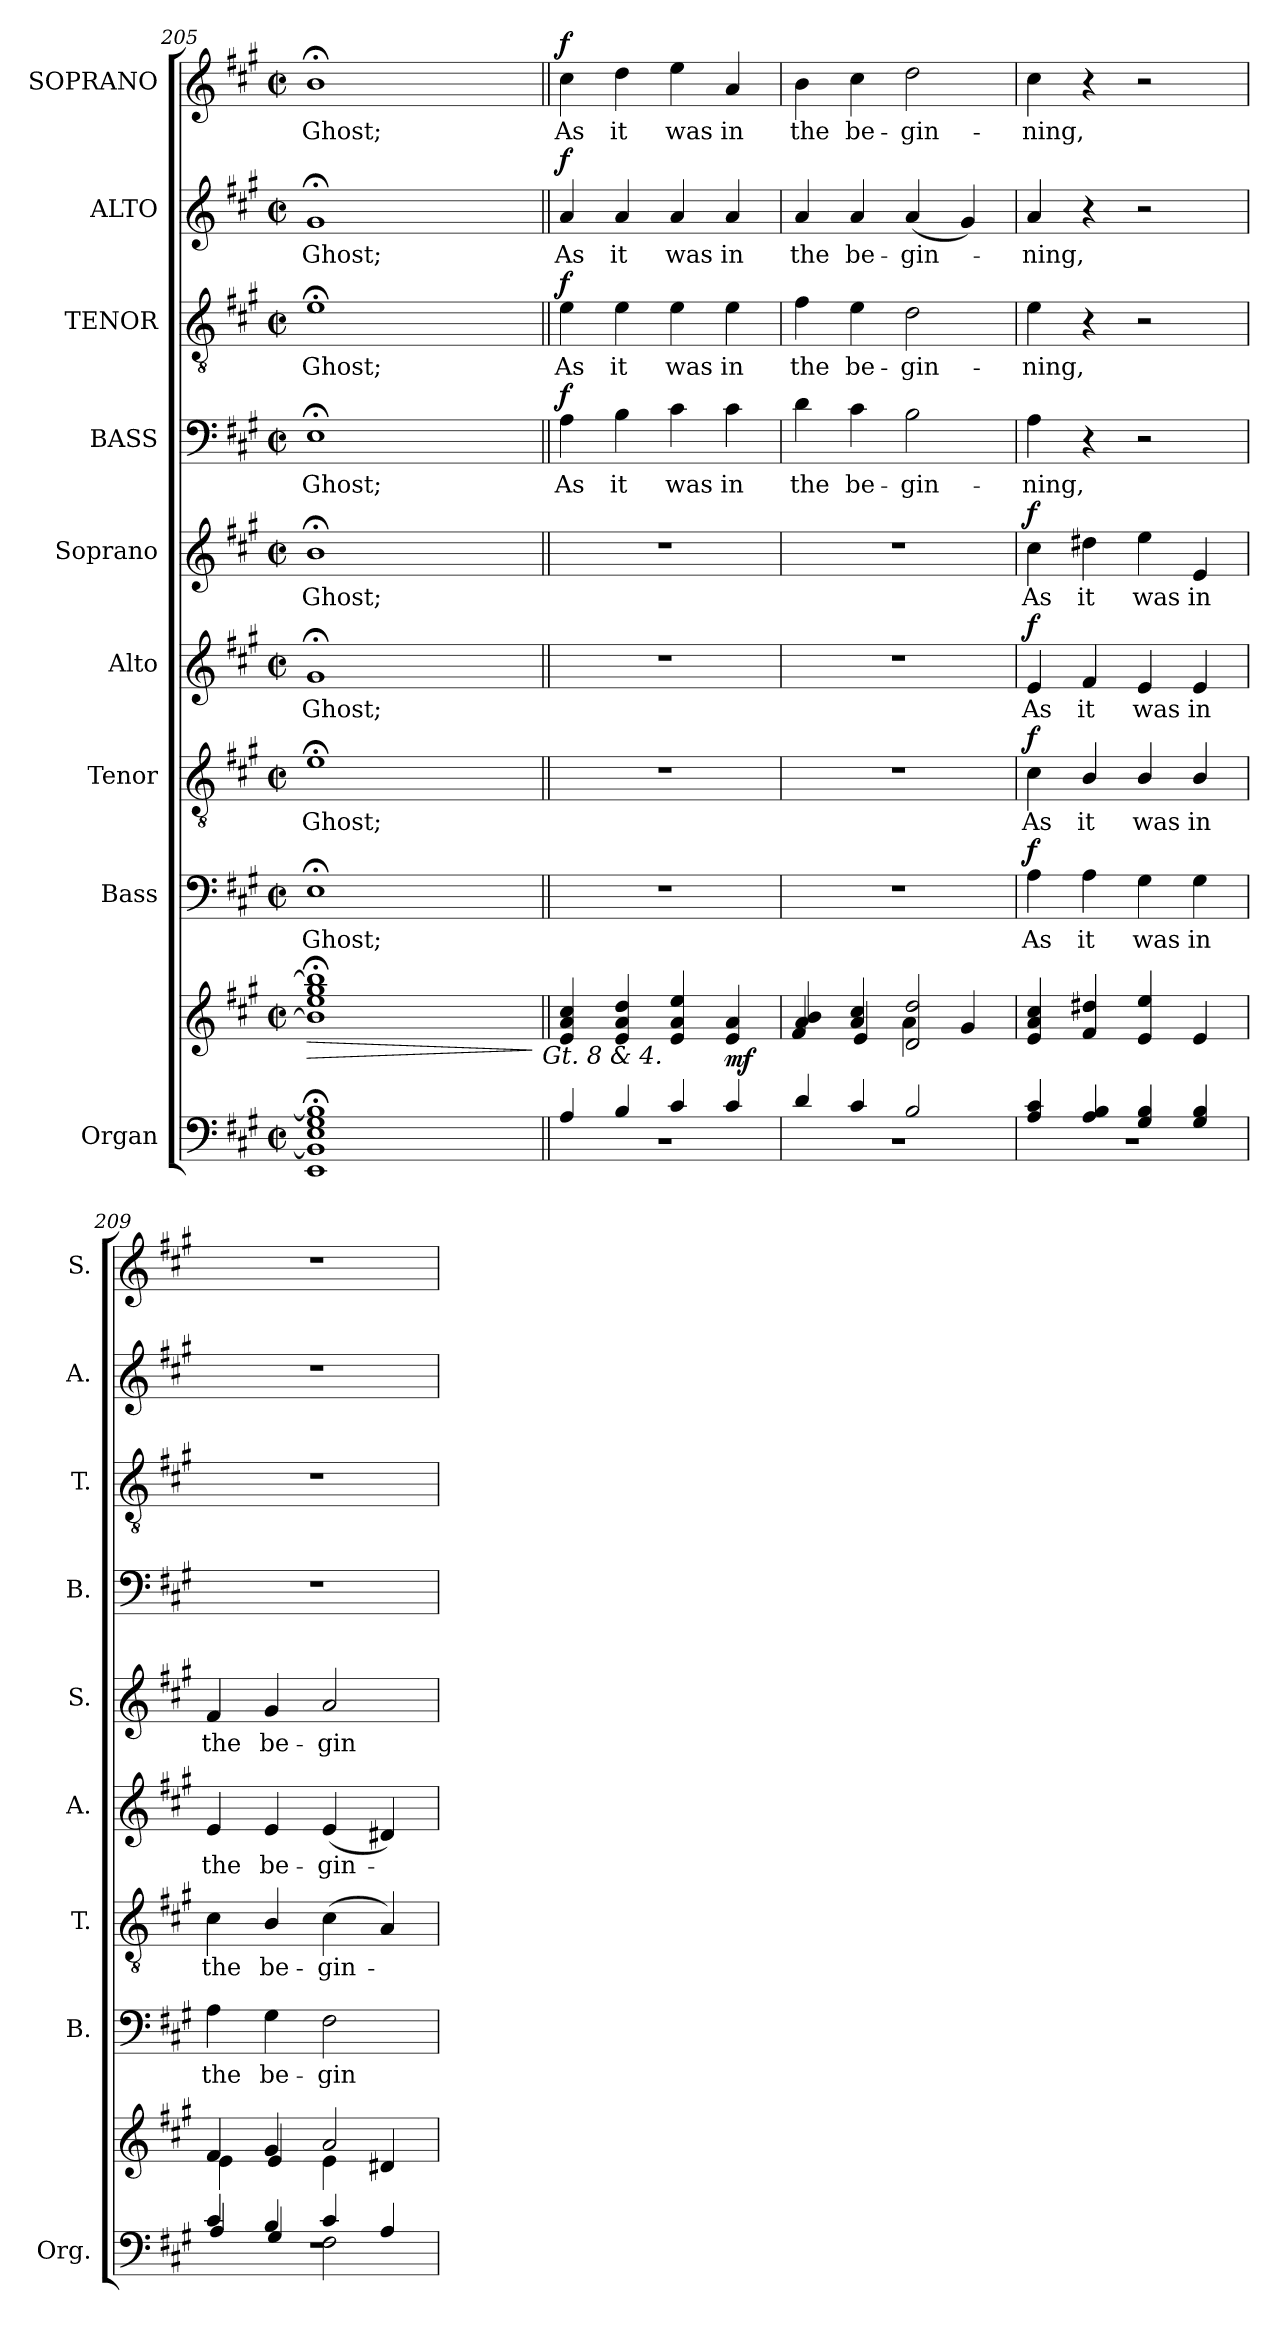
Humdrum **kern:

**kern	**kern	**dynam	**kern	**text	**dynam	**kern	**text	**dynam	**kern	**text	**dynam	**kern	**text	**dynam	**kern	**text	**dynam	**kern	**text	**dynam	**kern	**text	**dynam	**kern	**text	**dynam
*part9	*part9	*part9	*part8	*part8	*part8	*part7	*part7	*part7	*part6	*part6	*part6	*part5	*part5	*part5	*part4	*part4	*part4	*part3	*part3	*part3	*part2	*part2	*part2	*part1	*part1	*part1
*staff10	*staff9	*staff9/10	*staff8	*staff8	*staff8	*staff7	*staff7	*staff7	*staff6	*staff6	*staff6	*staff5	*staff5	*staff5	*staff4	*staff4	*staff4	*staff3	*staff3	*staff3	*staff2	*staff2	*staff2	*staff1	*staff1	*staff1
*I"Organ	*	*	*I"Bass	*	*	*I"Tenor	*	*	*I"Alto	*	*	*I"Soprano	*	*	*I"BASS	*	*	*I"TENOR	*	*	*I"ALTO	*	*	*I"SOPRANO	*	*
*I'Org.	*	*	*I'B.	*	*	*I'T.	*	*	*I'A.	*	*	*I'S.	*	*	*I'B.	*	*	*I'T.	*	*	*I'A.	*	*	*I'S.	*	*
*clefF4	*clefG2	*	*clefF4	*	*	*clefGv2	*	*	*clefG2	*	*	*clefG2	*	*	*clefF4	*	*	*clefGv2	*	*	*clefG2	*	*	*clefG2	*	*
*	*	*	*	*	*	*ITrd7c12	*	*	*	*	*	*	*	*	*	*	*	*ITrd7c12	*	*	*	*	*	*	*	*
*k[f#c#g#]	*k[f#c#g#]	*	*k[f#c#g#]	*	*	*k[f#c#g#]	*	*	*k[f#c#g#]	*	*	*k[f#c#g#]	*	*	*k[f#c#g#]	*	*	*k[f#c#g#]	*	*	*k[f#c#g#]	*	*	*k[f#c#g#]	*	*
*A:	*A:	*	*A:	*	*	*A:	*	*	*A:	*	*	*A:	*	*	*A:	*	*	*A:	*	*	*A:	*	*	*A:	*	*
*M2/2	*M2/2	*	*M2/2	*	*	*M2/2	*	*	*M2/2	*	*	*M2/2	*	*	*M2/2	*	*	*M2/2	*	*	*M2/2	*	*	*M2/2	*	*
*met(c|)	*met(c|)	*	*met(c|)	*	*	*met(c|)	*	*	*met(c|)	*	*	*met(c|)	*	*	*met(c|)	*	*	*met(c|)	*	*	*met(c|)	*	*	*met(c|)	*	*
=205	=205	=205	=205	=205	=205	=205	=205	=205	=205	=205	=205	=205	=205	=205	=205	=205	=205	=205	=205	=205	=205	=205	=205	=205	=205	=205
!	!	!LO:HP:b	!	!	!	!	!	!	!	!	!	!	!	!	!	!	!	!	!	!	!	!	!	!	!	!
!	!	!	!	!LO:LY:b:color=#000000	!	!	!	!	!	!	!	!	!	!	!	!	!	!	!	!	!	!	!	!	!	!
!	!	!	!	!	!	!	!LO:LY:b:color=#000000	!	!	!	!	!	!	!	!	!	!	!	!	!	!	!	!	!	!	!
!	!	!	!	!	!	!	!	!	!	!LO:LY:b:color=#000000	!	!	!	!	!	!	!	!	!	!	!	!	!	!	!	!
!	!	!	!	!	!	!	!	!	!	!	!	!	!LO:LY:b:color=#000000	!	!	!	!	!	!	!	!	!	!	!	!	!
!	!	!	!	!	!	!	!	!	!	!	!	!	!	!	!	!LO:LY:b:color=#000000	!	!	!	!	!	!	!	!	!	!
!	!	!	!	!	!	!	!	!	!	!	!	!	!	!	!	!	!	!	!LO:LY:b:color=#000000	!	!	!	!	!	!	!
!	!	!	!	!	!	!	!	!	!	!	!	!	!	!	!	!	!	!	!	!	!	!LO:LY:b:color=#000000	!	!	!	!
!	!	!	!	!	!	!	!	!	!	!	!	!	!	!	!	!	!	!	!	!	!	!	!	!	!LO:LY:b:color=#000000	!
*	*^	*	*	*	*	*	*	*	*	*	*	*	*	*	*	*	*	*	*	*	*	*	*	*	*	*
1EEi; 1BBi]; 1Ei; 1G#i; 1Bi];	1bi]; 1eei; 1gg#i; 1bbi];	2ryy	>	1E;i	Ghost;	.	1E;i	Ghost;	.	1g#;i	Ghost;	.	1b;i	Ghost;	.	1E;i	Ghost;	.	1E;i	Ghost;	.	1g#;i	Ghost;	.	1b;i	Ghost;	.
.	.	4ryy	.	.	.	.	.	.	.	.	.	.	.	.	.	.	.	.	.	.	.	.	.	.	.	.	.
.	.	8ryy	.	.	.	.	.	.	.	.	.	.	.	.	.	.	.	.	.	.	.	.	.	.	.	.	.
.	.	16ryy	.	.	.	.	.	.	.	.	.	.	.	.	.	.	.	.	.	.	.	.	.	.	.	.	.
.	.	32ryy	.	.	.	.	.	.	.	.	.	.	.	.	.	.	.	.	.	.	.	.	.	.	.	.	.
.	.	64ryy	.	.	.	.	.	.	.	.	.	.	.	.	.	.	.	.	.	.	.	.	.	.	.	.	.
.	.	128...ryy	.	.	.	.	.	.	.	.	.	.	.	.	.	.	.	.	.	.	.	.	.	.	.	.	.
!	!	!LO:TX:b:i:t=Gt. 8 & 4.	!	!	!	!	!	!	!	!	!	!	!	!	!	!	!	!	!	!	!	!	!	!	!	!	!
.	.	1024ryy	.	.	.	.	.	.	.	.	.	.	.	.	.	.	.	.	.	.	.	.	.	.	.	.	.
.	.	.	]	.	.	.	.	.	.	.	.	.	.	.	.	.	.	.	.	.	.	.	.	.	.	.	.
*	*v	*v	*	*	*	*	*	*	*	*	*	*	*	*	*	*	*	*	*	*	*	*	*	*	*	*	*
=206||	=206||	=206||	=206||	=206||	=206||	=206||	=206||	=206||	=206||	=206||	=206||	=206||	=206||	=206||	=206||	=206||	=206||	=206||	=206||	=206||	=206||	=206||	=206||	=206||	=206||	=206||
*^	*	*	*	*	*	*	*	*	*	*	*	*	*	*	*	*	*	*	*	*	*	*	*	*	*	*
*	*	*^	*	*	*	*	*	*	*	*	*	*	*	*	*	*	*	*	*	*	*	*	*	*	*	*	*
!	!	!	!	!	!	!	!	!	!	!	!	!	!	!	!	!	!	!LO:LY:b:color=#000000	!	!	!	!	!	!	!	!	!	!
*	*	*v	*v	*	*	*	*	*	*	*	*	*	*	*	*	*	*	*	*	*	*	*	*	*	*	*	*	*
*	*	*^	*	*	*	*	*	*	*	*	*	*	*	*	*	*	*	*	*	*	*	*	*	*	*	*	*
!	!	!	!	!	!	!	!	!	!	!	!	!	!	!	!	!	!	!	!	!	!LO:LY:b:color=#000000	!	!	!	!	!	!	!
*	*	*v	*v	*	*	*	*	*	*	*	*	*	*	*	*	*	*	*	*	*	*	*	*	*	*	*	*	*
*	*	*^	*	*	*	*	*	*	*	*	*	*	*	*	*	*	*	*	*	*	*	*	*	*	*	*	*
!	!	!	!	!	!	!	!	!	!	!	!	!	!	!	!	!	!	!	!	!	!	!	!	!LO:LY:b:color=#000000	!	!	!	!
*	*	*v	*v	*	*	*	*	*	*	*	*	*	*	*	*	*	*	*	*	*	*	*	*	*	*	*	*	*
*	*	*^	*	*	*	*	*	*	*	*	*	*	*	*	*	*	*	*	*	*	*	*	*	*	*	*	*
!	!	!LO:TX:a:i:t=Non legato.	!	!	!	!	!	!	!	!	!	!	!	!	!	!	!	!	!	!	!	!	!	!	!	!	!	!
!	!	!	!	!	!	!	!	!	!	!	!	!	!	!	!	!	!	!	!	!	!	!	!	!	!	!	!LO:LY:b:color=#000000	!
*	*	*v	*v	*	*	*	*	*	*	*	*	*	*	*	*	*	*	*	*	*	*	*	*	*	*	*	*	*
4Ai/	1r	4ei/ 4ai 4cc#i	.	1r	.	.	1r	.	.	1r	.	.	1r	.	.	4Ai\	As	f	4Ei\	As	f	4ai/	As	f	4cc#i\	As	f
!	!	!	!	!	!	!	!	!	!	!	!	!	!	!	!	!	!LO:LY:b:color=#000000	!	!	!	!	!	!	!	!	!	!
!	!	!	!	!	!	!	!	!	!	!	!	!	!	!	!	!	!	!	!	!LO:LY:b:color=#000000	!	!	!	!	!	!	!
!	!	!	!	!	!	!	!	!	!	!	!	!	!	!	!	!	!	!	!	!	!	!	!LO:LY:b:color=#000000	!	!	!	!
!	!	!	!	!	!	!	!	!	!	!	!	!	!	!	!	!	!	!	!	!	!	!	!	!	!	!LO:LY:b:color=#000000	!
4Bi/	.	4ei/ 4ai 4ddi	.	.	.	.	.	.	.	.	.	.	.	.	.	4Bi\	it	.	4Ei\	it	.	4ai/	it	.	4ddi\	it	.
!	!	!	!	!	!	!	!	!	!	!	!	!	!	!	!	!	!LO:LY:b:color=#000000	!	!	!	!	!	!	!	!	!	!
!	!	!	!	!	!	!	!	!	!	!	!	!	!	!	!	!	!	!	!	!LO:LY:b:color=#000000	!	!	!	!	!	!	!
!	!	!	!	!	!	!	!	!	!	!	!	!	!	!	!	!	!	!	!	!	!	!	!LO:LY:b:color=#000000	!	!	!	!
!	!	!	!	!	!	!	!	!	!	!	!	!	!	!	!	!	!	!	!	!	!	!	!	!	!	!LO:LY:b:color=#000000	!
4c#i/	.	4ei/ 4ai 4eei	.	.	.	.	.	.	.	.	.	.	.	.	.	4c#i\	was	.	4Ei\	was	.	4ai/	was	.	4eei\	was	.
!	!	!	!	!	!	!	!	!	!	!	!	!	!	!	!	!	!LO:LY:b:color=#000000	!	!	!	!	!	!	!	!	!	!
!	!	!	!	!	!	!	!	!	!	!	!	!	!	!	!	!	!	!	!	!LO:LY:b:color=#000000	!	!	!	!	!	!	!
!	!	!	!	!	!	!	!	!	!	!	!	!	!	!	!	!	!	!	!	!	!	!	!LO:LY:b:color=#000000	!	!	!	!
!	!	!	!	!	!	!	!	!	!	!	!	!	!	!	!	!	!	!	!	!	!	!	!	!	!	!LO:LY:b:color=#000000	!
4c#i/	.	4ei/ 4ai	mf	.	.	.	.	.	.	.	.	.	.	.	.	4c#i\	in	.	4Ei\	in	.	4ai/	in	.	4ai/	in	.
=207	=207	=207	=207	=207	=207	=207	=207	=207	=207	=207	=207	=207	=207	=207	=207	=207	=207	=207	=207	=207	=207	=207	=207	=207	=207	=207	=207
*	*	*^	*	*	*	*	*	*	*	*	*	*	*	*	*	*	*	*	*	*	*	*	*	*	*	*	*
!	!	!	!	!	!	!	!	!	!	!	!	!	!	!	!	!	!	!LO:LY:b:color=#000000	!	!	!	!	!	!	!	!	!	!
!	!	!	!	!	!	!	!	!	!	!	!	!	!	!	!	!	!	!	!	!	!LO:LY:b:color=#000000	!	!	!	!	!	!	!
!	!	!	!	!	!	!	!	!	!	!	!	!	!	!	!	!	!	!	!	!	!	!	!	!LO:LY:b:color=#000000	!	!	!	!
!	!	!	!	!	!	!	!	!	!	!	!	!	!	!	!	!	!	!	!	!	!	!	!	!	!	!	!LO:LY:b:color=#000000	!
4di/	1r	4ai/ 4bi	4f#i/	.	1r	.	.	1r	.	.	1r	.	.	1r	.	.	4di\	the	.	4F#i\	the	.	4ai/	the	.	4bi\	the	.
!	!	!	!	!	!	!	!	!	!	!	!	!	!	!	!	!	!	!LO:LY:b:color=#000000	!	!	!	!	!	!	!	!	!	!
!	!	!	!	!	!	!	!	!	!	!	!	!	!	!	!	!	!	!	!	!	!LO:LY:b:color=#000000	!	!	!	!	!	!	!
!	!	!	!	!	!	!	!	!	!	!	!	!	!	!	!	!	!	!	!	!	!	!	!	!LO:LY:b:color=#000000	!	!	!	!
!	!	!	!	!	!	!	!	!	!	!	!	!	!	!	!	!	!	!	!	!	!	!	!	!	!	!	!LO:LY:b:color=#000000	!
4c#i/	.	4ai/ 4cc#i	4ei/	.	.	.	.	.	.	.	.	.	.	.	.	.	4c#i\	be-	.	4Ei\	be-	.	4ai/	be-	.	4cc#i\	be-	.
!	!	!	!	!	!	!	!	!	!	!	!	!	!	!	!	!	!	!LO:LY:b:color=#000000	!	!	!	!	!	!	!	!	!	!
!	!	!	!	!	!	!	!	!	!	!	!	!	!	!	!	!	!	!	!	!	!LO:LY:b:color=#000000	!	!	!	!	!	!	!
!	!	!	!	!	!	!	!	!	!	!	!	!	!	!	!	!	!	!	!	!	!	!	!	!LO:LY:b:color=#000000	!	!	!	!
!	!	!	!	!	!	!	!	!	!	!	!	!	!	!	!	!	!	!	!	!	!	!	!	!	!	!	!LO:LY:b:color=#000000	!
2Bi/	.	2di/ 2ddi	4ai\	.	.	.	.	.	.	.	.	.	.	.	.	.	2Bi\	-gin-	.	2Di\	-gin-	.	(4ai/	-gin-	.	2ddi\	-gin-	.
.	.	.	4g#i/	.	.	.	.	.	.	.	.	.	.	.	.	.	.	.	.	.	.	.	4g#i/)	.	.	.	.	.
*	*	*v	*v	*	*	*	*	*	*	*	*	*	*	*	*	*	*	*	*	*	*	*	*	*	*	*	*	*
=208	=208	=208	=208	=208	=208	=208	=208	=208	=208	=208	=208	=208	=208	=208	=208	=208	=208	=208	=208	=208	=208	=208	=208	=208	=208	=208	=208
*	*	*^	*	*	*	*	*	*	*	*	*	*	*	*	*	*	*	*	*	*	*	*	*	*	*	*	*
!	!	!	!	!	!	!LO:LY:b:color=#000000	!	!	!	!	!	!	!	!	!	!	!	!	!	!	!	!	!	!	!	!	!	!
*	*	*v	*v	*	*	*	*	*	*	*	*	*	*	*	*	*	*	*	*	*	*	*	*	*	*	*	*	*
*	*	*^	*	*	*	*	*	*	*	*	*	*	*	*	*	*	*	*	*	*	*	*	*	*	*	*	*
!	!	!	!	!	!	!	!	!	!LO:LY:b:color=#000000	!	!	!	!	!	!	!	!	!	!	!	!	!	!	!	!	!	!	!
*	*	*v	*v	*	*	*	*	*	*	*	*	*	*	*	*	*	*	*	*	*	*	*	*	*	*	*	*	*
*	*	*^	*	*	*	*	*	*	*	*	*	*	*	*	*	*	*	*	*	*	*	*	*	*	*	*	*
!	!	!	!	!	!	!	!	!	!	!	!	!LO:LY:b:color=#000000	!	!	!	!	!	!	!	!	!	!	!	!	!	!	!	!
*	*	*v	*v	*	*	*	*	*	*	*	*	*	*	*	*	*	*	*	*	*	*	*	*	*	*	*	*	*
*	*	*^	*	*	*	*	*	*	*	*	*	*	*	*	*	*	*	*	*	*	*	*	*	*	*	*	*
!	!	!	!	!	!	!	!	!	!	!	!	!	!	!	!LO:LY:b:color=#000000	!	!	!	!	!	!	!	!	!	!	!	!	!
*	*	*v	*v	*	*	*	*	*	*	*	*	*	*	*	*	*	*	*	*	*	*	*	*	*	*	*	*	*
*	*	*^	*	*	*	*	*	*	*	*	*	*	*	*	*	*	*	*	*	*	*	*	*	*	*	*	*
!	!	!	!	!	!	!	!	!	!	!	!	!	!	!	!	!	!	!LO:LY:b:color=#000000	!	!	!	!	!	!	!	!	!	!
*	*	*v	*v	*	*	*	*	*	*	*	*	*	*	*	*	*	*	*	*	*	*	*	*	*	*	*	*	*
*	*	*^	*	*	*	*	*	*	*	*	*	*	*	*	*	*	*	*	*	*	*	*	*	*	*	*	*
!	!	!	!	!	!	!	!	!	!	!	!	!	!	!	!	!	!	!	!	!	!LO:LY:b:color=#000000	!	!	!	!	!	!	!
*	*	*v	*v	*	*	*	*	*	*	*	*	*	*	*	*	*	*	*	*	*	*	*	*	*	*	*	*	*
*	*	*^	*	*	*	*	*	*	*	*	*	*	*	*	*	*	*	*	*	*	*	*	*	*	*	*	*
!	!	!	!	!	!	!	!	!	!	!	!	!	!	!	!	!	!	!	!	!	!	!	!	!LO:LY:b:color=#000000	!	!	!	!
*	*	*v	*v	*	*	*	*	*	*	*	*	*	*	*	*	*	*	*	*	*	*	*	*	*	*	*	*	*
*	*	*^	*	*	*	*	*	*	*	*	*	*	*	*	*	*	*	*	*	*	*	*	*	*	*	*	*
!	!	!LO:TX:b:i:t=Ch.	!	!	!	!	!	!	!	!	!	!	!	!	!	!	!	!	!	!	!	!	!	!	!	!	!	!
!	!	!LO:TX:i:t=8 & 4.	!	!	!	!	!	!	!	!	!	!	!	!	!	!	!	!	!	!	!	!	!	!	!	!	!	!
!	!	!	!	!	!	!	!	!	!	!	!	!	!	!	!	!	!	!	!	!	!	!	!	!	!	!	!LO:LY:b:color=#000000	!
*	*	*v	*v	*	*	*	*	*	*	*	*	*	*	*	*	*	*	*	*	*	*	*	*	*	*	*	*	*
4Ai/ 4c#i	1r	4ei/ 4ai 4cc#i	.	4Ai\	As	f	4C#i\	As	f	4ei/	As	f	4cc#i\	As	f	4Ai\	-ning,	.	4Ei\	-ning,	.	4ai/	-ning,	.	4cc#i\	-ning,	.
!	!	!	!	!	!LO:LY:b:color=#000000	!	!	!	!	!	!	!	!	!	!	!	!	!	!	!	!	!	!	!	!	!	!
!	!	!	!	!	!	!	!	!LO:LY:b:color=#000000	!	!	!	!	!	!	!	!	!	!	!	!	!	!	!	!	!	!	!
!	!	!	!	!	!	!	!	!	!	!	!LO:LY:b:color=#000000	!	!	!	!	!	!	!	!	!	!	!	!	!	!	!	!
!	!	!	!	!	!	!	!	!	!	!	!	!	!	!LO:LY:b:color=#000000	!	!	!	!	!	!	!	!	!	!	!	!	!
4Ai/ 4Bi	.	4f#i/ 4dd#Xi	.	4Ai\	it	.	4BBi/	it	.	4f#i/	it	.	4dd#Xi\	it	.	4r	.	.	4r	.	.	4r	.	.	4r	.	.
!	!	!	!	!	!LO:LY:b:color=#000000	!	!	!	!	!	!	!	!	!	!	!	!	!	!	!	!	!	!	!	!	!	!
!	!	!	!	!	!	!	!	!LO:LY:b:color=#000000	!	!	!	!	!	!	!	!	!	!	!	!	!	!	!	!	!	!	!
!	!	!	!	!	!	!	!	!	!	!	!LO:LY:b:color=#000000	!	!	!	!	!	!	!	!	!	!	!	!	!	!	!	!
!	!	!	!	!	!	!	!	!	!	!	!	!	!	!LO:LY:b:color=#000000	!	!	!	!	!	!	!	!	!	!	!	!	!
4G#i/ 4Bi	.	4ei/ 4eei	.	4G#i\	was	.	4BBi/	was	.	4ei/	was	.	4eei\	was	.	2r	.	.	2r	.	.	2r	.	.	2r	.	.
!	!	!	!	!	!LO:LY:b:color=#000000	!	!	!	!	!	!	!	!	!	!	!	!	!	!	!	!	!	!	!	!	!	!
!	!	!	!	!	!	!	!	!LO:LY:b:color=#000000	!	!	!	!	!	!	!	!	!	!	!	!	!	!	!	!	!	!	!
!	!	!	!	!	!	!	!	!	!	!	!LO:LY:b:color=#000000	!	!	!	!	!	!	!	!	!	!	!	!	!	!	!	!
!	!	!	!	!	!	!	!	!	!	!	!	!	!	!LO:LY:b:color=#000000	!	!	!	!	!	!	!	!	!	!	!	!	!
4G#i/ 4Bi	.	4ei/	.	4G#i\	in	.	4BBi/	in	.	4ei/	in	.	4ei/	in	.	.	.	.	.	.	.	.	.	.	.	.	.
=209	=209	=209	=209	=209	=209	=209	=209	=209	=209	=209	=209	=209	=209	=209	=209	=209	=209	=209	=209	=209	=209	=209	=209	=209	=209	=209	=209
*	*^	*^	*	*	*	*	*	*	*	*	*	*	*	*	*	*	*	*	*	*	*	*	*	*	*	*	*
!	!	!	!	!	!	!	!LO:LY:b:color=#000000	!	!	!	!	!	!	!	!	!	!	!	!	!	!	!	!	!	!	!	!	!	!
!	!	!	!	!	!	!	!	!	!	!LO:LY:b:color=#000000	!	!	!	!	!	!	!	!	!	!	!	!	!	!	!	!	!	!	!
!	!	!	!	!	!	!	!	!	!	!	!	!	!LO:LY:b:color=#000000	!	!	!	!	!	!	!	!	!	!	!	!	!	!	!	!
!	!	!	!	!	!	!	!	!	!	!	!	!	!	!	!	!LO:LY:b:color=#000000	!	!	!	!	!	!	!	!	!	!	!	!	!
4c#i/	1r	4Ai/	4f#i/	4ei\	.	4Ai\	the	.	4C#i\	the	.	4ei/	the	.	4f#i/	the	.	1r	.	.	1r	.	.	1r	.	.	1r	.	.
!	!	!	!	!	!	!	!LO:LY:b:color=#000000	!	!	!	!	!	!	!	!	!	!	!	!	!	!	!	!	!	!	!	!	!	!
!	!	!	!	!	!	!	!	!	!	!LO:LY:b:color=#000000	!	!	!	!	!	!	!	!	!	!	!	!	!	!	!	!	!	!	!
!	!	!	!	!	!	!	!	!	!	!	!	!	!LO:LY:b:color=#000000	!	!	!	!	!	!	!	!	!	!	!	!	!	!	!	!
!	!	!	!	!	!	!	!	!	!	!	!	!	!	!	!	!LO:LY:b:color=#000000	!	!	!	!	!	!	!	!	!	!	!	!	!
4Bi/	.	4G#i/	4g#i/	4ei/	.	4G#i\	be-	.	4BBi/	be-	.	4ei/	be-	.	4g#i/	be-	.	.	.	.	.	.	.	.	.	.	.	.	.
!	!	!	!	!	!	!	!LO:LY:b:color=#000000	!	!	!	!	!	!	!	!	!	!	!	!	!	!	!	!	!	!	!	!	!	!
!	!	!	!	!	!	!	!	!	!	!LO:LY:b:color=#000000	!	!	!	!	!	!	!	!	!	!	!	!	!	!	!	!	!	!	!
!	!	!	!	!	!	!	!	!	!	!	!	!	!LO:LY:b:color=#000000	!	!	!	!	!	!	!	!	!	!	!	!	!	!	!	!
!	!	!	!	!	!	!	!	!	!	!	!	!	!	!	!	!LO:LY:b:color=#000000	!	!	!	!	!	!	!	!	!	!	!	!	!
4c#i/	.	2F#i\	2ai/	4ei\	.	2F#i\	-gin-	.	(4C#i\	-gin-	.	(4ei/	-gin-	.	2ai/	-gin-	.	.	.	.	.	.	.	.	.	.	.	.	.
4Ai/	.	.	.	4d#Xi/	.	.	.	.	4AAi/)	.	.	4d#Xi/)	.	.	.	.	.	.	.	.	.	.	.	.	.	.	.	.	.
*v	*v	*v	*	*	*	*	*	*	*	*	*	*	*	*	*	*	*	*	*	*	*	*	*	*	*	*	*	*	*
*	*v	*v	*	*	*	*	*	*	*	*	*	*	*	*	*	*	*	*	*	*	*	*	*	*	*	*	*
=	=	=	=	=	=	=	=	=	=	=	=	=	=	=	=	=	=	=	=	=	=	=	=	=	=	=
*-	*-	*-	*-	*-	*-	*-	*-	*-	*-	*-	*-	*-	*-	*-	*-	*-	*-	*-	*-	*-	*-	*-	*-	*-	*-	*-
